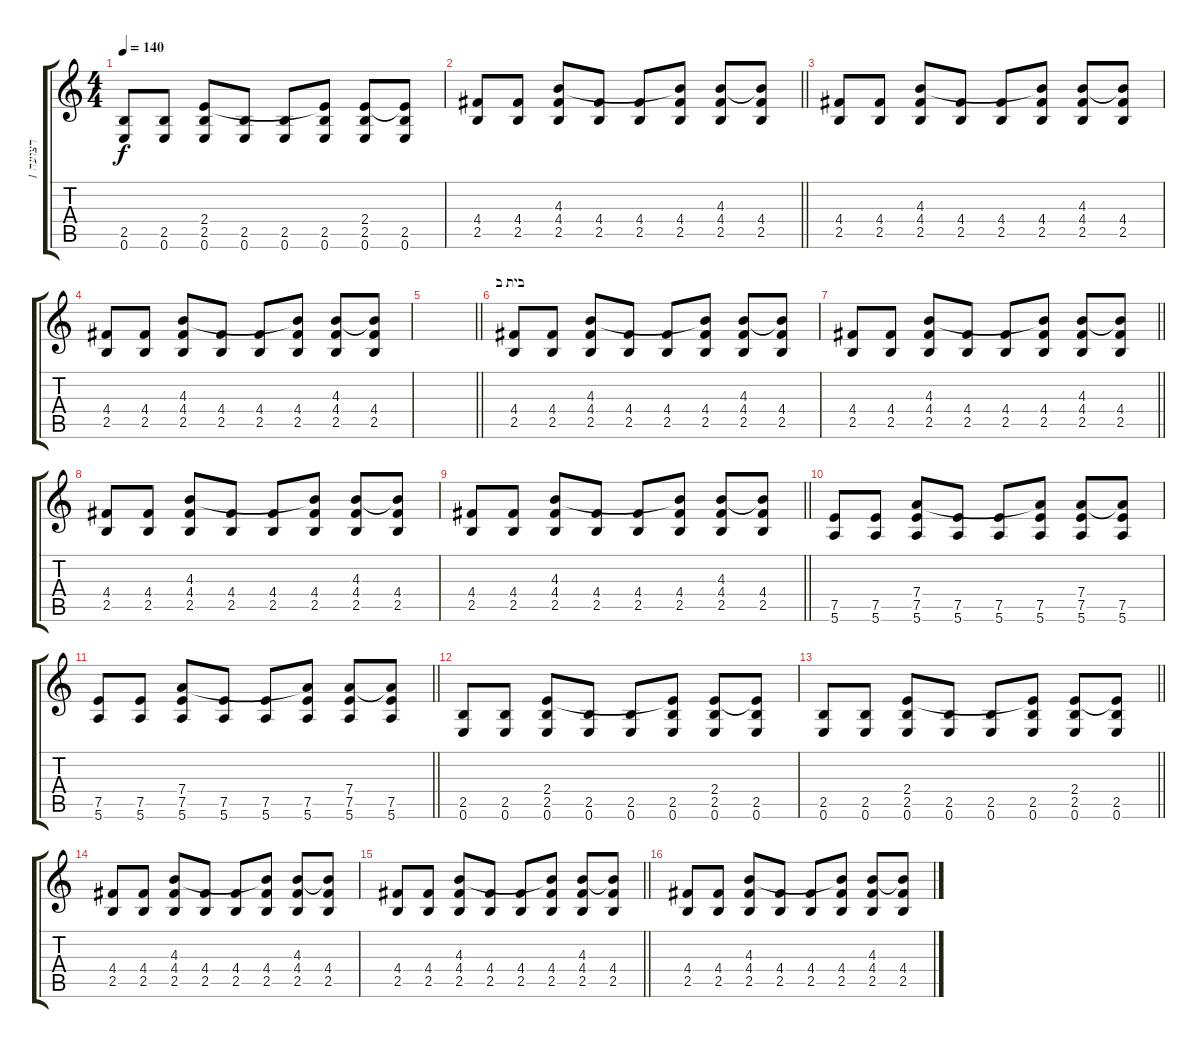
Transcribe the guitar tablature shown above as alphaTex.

\track ("רצועה 1" "רצועה 1") {instrument distortionguitar}
\staff {score tabs}
\tuning (E4 B3 G3 D3 A2 E2) {hide}
\ts (4 4)
\tempo 140
\clef g2
\ks c
(2.5 0.6).8{dy f} (2.5 0.6).8 (2.4 2.5 0.6).8 (2.5 0.6).8 (2.5 0.6).8 (2.4{t} 2.5 0.6).8 (2.4 2.5 0.6).8 (2.4{t} 2.5 0.6).8 |
\barLineRight lightlight
(4.4 2.5).8 (4.4 2.5).8 (4.3 4.4 2.5).8 (4.4 2.5).8 (4.4 2.5).8 (4.3{t} 4.4 2.5).8 (4.3 4.4 2.5).8 (4.3{t} 4.4 2.5).8 |
(4.4 2.5).8 (4.4 2.5).8 (4.3 4.4 2.5).8 (4.4 2.5).8 (4.4 2.5).8 (4.3{t} 4.4 2.5).8 (4.3 4.4 2.5).8 (4.3{t} 4.4 2.5).8 |
(4.4 2.5).8 (4.4 2.5).8 (4.3 4.4 2.5).8 (4.4 2.5).8 (4.4 2.5).8 (4.3{t} 4.4 2.5).8 (4.3 4.4 2.5).8 (4.3{t} 4.4 2.5).8 |
\barLineRight lightlight
|
\section ("" "בית ב")
(4.4 2.5).8 (4.4 2.5).8 (4.3 4.4 2.5).8 (4.4 2.5).8 (4.4 2.5).8 (4.3{t} 4.4 2.5).8 (4.3 4.4 2.5).8 (4.3{t} 4.4 2.5).8 |
\barLineRight lightlight
(4.4 2.5).8 (4.4 2.5).8 (4.3 4.4 2.5).8 (4.4 2.5).8 (4.4 2.5).8 (4.3{t} 4.4 2.5).8 (4.3 4.4 2.5).8 (4.3{t} 4.4 2.5).8 |
(4.4 2.5).8 (4.4 2.5).8 (4.3 4.4 2.5).8 (4.4 2.5).8 (4.4 2.5).8 (4.3{t} 4.4 2.5).8 (4.3 4.4 2.5).8 (4.3{t} 4.4 2.5).8 |
\barLineRight lightlight
(4.4 2.5).8 (4.4 2.5).8 (4.3 4.4 2.5).8 (4.4 2.5).8 (4.4 2.5).8 (4.3{t} 4.4 2.5).8 (4.3 4.4 2.5).8 (4.3{t} 4.4 2.5).8 |
(7.5 5.6).8 (7.5 5.6).8 (7.4 7.5 5.6).8 (7.5 5.6).8 (7.5 5.6).8 (7.4{t} 7.5 5.6).8 (7.4 7.5 5.6).8 (7.4{t} 7.5 5.6).8 |
\barLineRight lightlight
(7.5 5.6).8 (7.5 5.6).8 (7.4 7.5 5.6).8 (7.5 5.6).8 (7.5 5.6).8 (7.4{t} 7.5 5.6).8 (7.4 7.5 5.6).8 (7.4{t} 7.5 5.6).8 |
(2.5 0.6).8 (2.5 0.6).8 (2.4 2.5 0.6).8 (2.5 0.6).8 (2.5 0.6).8 (2.4{t} 2.5 0.6).8 (2.4 2.5 0.6).8 (2.4{t} 2.5 0.6).8 |
\barLineRight lightlight
(2.5 0.6).8 (2.5 0.6).8 (2.4 2.5 0.6).8 (2.5 0.6).8 (2.5 0.6).8 (2.4{t} 2.5 0.6).8 (2.4 2.5 0.6).8 (2.4{t} 2.5 0.6).8 |
(4.4 2.5).8 (4.4 2.5).8 (4.3 4.4 2.5).8 (4.4 2.5).8 (4.4 2.5).8 (4.3{t} 4.4 2.5).8 (4.3 4.4 2.5).8 (4.3{t} 4.4 2.5).8 |
\barLineRight lightlight
(4.4 2.5).8 (4.4 2.5).8 (4.3 4.4 2.5).8 (4.4 2.5).8 (4.4 2.5).8 (4.3{t} 4.4 2.5).8 (4.3 4.4 2.5).8 (4.3{t} 4.4 2.5).8 |
(4.4 2.5).8 (4.4 2.5).8 (4.3 4.4 2.5).8 (4.4 2.5).8 (4.4 2.5).8 (4.3{t} 4.4 2.5).8 (4.3 4.4 2.5).8 (4.3{t} 4.4 2.5).8
